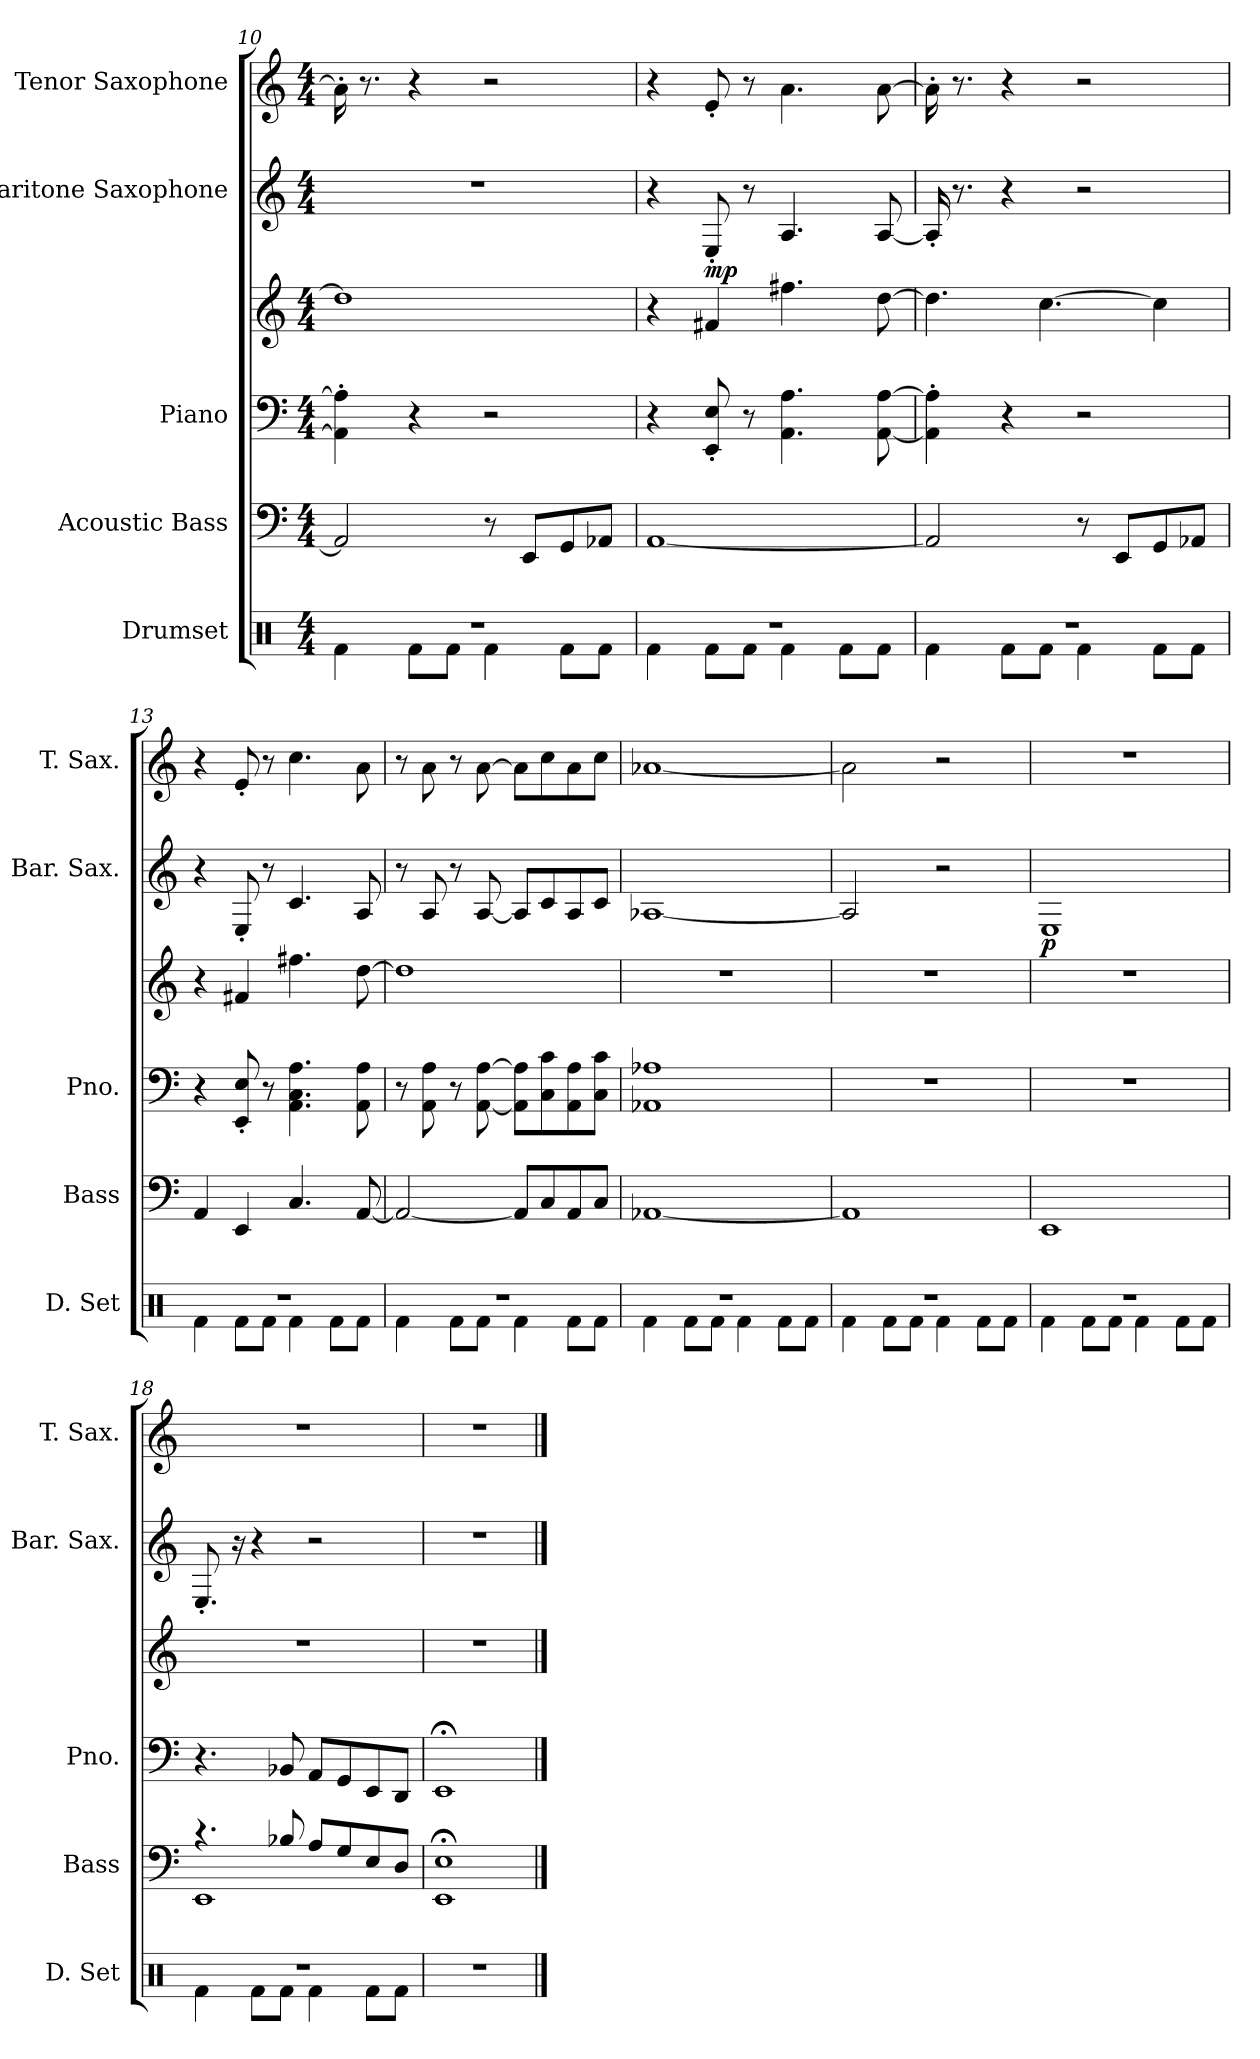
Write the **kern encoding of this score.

**kern	**kern	**kern	**kern	**kern	**dynam	**kern
*part5	*part4	*part3	*part3	*part2	*part2	*part1
*staff6	*staff5	*staff4	*staff3	*staff2	*staff2	*staff1
*I"Drumset	*I"Acoustic Bass	*I"Piano	*	*I"Baritone Saxophone	*	*I"Tenor Saxophone
*I'D. Set	*I'Bass	*I'Pno.	*	*I'Bar. Sax.	*	*I'T. Sax.
*clefX	*clefF4	*clefF4	*clefG2	*clefG2	*	*clefG2
*	*ITrd7c12	*	*	*ITrd12c21	*	*ITrd8c14
*k[]	*k[]	*k[]	*k[]	*k[]	*	*k[]
*M4/4	*M4/4	*M4/4	*M4/4	*M4/4	*	*M4/4
=10	=10	=10	=10	=10	=10	=10
*^	*	*	*	*	*	*
1r	4Rf\	2AAA/]	4AA\]' 4A\]'	1dd]	1r	.	16A'\]
.	.	.	.	.	.	.	8.r
.	8Rf\L	.	4r	.	.	.	4r
.	8Rf\J	.	.	.	.	.	.
.	4Rf\	8r	2r	.	.	.	2r
.	.	8EEE/L	.	.	.	.	.
.	8Rf\L	8GGG/	.	.	.	.	.
.	8Rf\J	8AAA-X/J	.	.	.	.	.
=11	=11	=11	=11	=11	=11	=11	=11
1r	4Rf\	[1AAA	4r	4r	4r	.	4r
!	!	!	!	!	!	!LO:DY:b	!
.	8Rf\L	.	8EE/' 8E/'	4f#X/	8EE'/	mp	8E'/
.	8Rf\J	.	8r	.	8r	.	8r
.	4Rf\	.	4.AA\ 4.A\	4.ff#X\	4.AA/	.	4.A\
.	8Rf\L	.	.	.	.	.	.
.	8Rf\J	.	[8AA\ [8A\	[8dd\	[8AA/	.	[8A\
=12	=12	=12	=12	=12	=12	=12	=12
1r	4Rf\	2AAA/]	4AA\]' 4A\]'	4.dd\]	16AA'/]	.	16A'\]
.	.	.	.	.	8.r	.	8.r
.	8Rf\L	.	4r	.	4r	.	4r
.	8Rf\J	.	.	[4.cc\	.	.	.
.	4Rf\	8r	2r	.	2r	.	2r
.	.	8EEE/L	.	.	.	.	.
.	8Rf\L	8GGG/	.	4cc\]	.	.	.
.	8Rf\J	8AAA-X/J	.	.	.	.	.
!!LO:LB:g=z
=13	=13	=13	=13	=13	=13	=13	=13
1r	4Rf\	4AAA/	4r	4r	4r	.	4r
.	8Rf\L	4EEE/	8EE/' 8E/'	4f#X/	8EE'/	.	8E'/
.	8Rf\J	.	8r	.	8r	.	8r
.	4Rf\	4.CC/	4.AA\ 4.C\ 4.A\	4.ff#X\	4.C/	.	4.c\
.	8Rf\L	.	.	.	.	.	.
.	8Rf\J	[8AAA/	8AA\ 8A\	[8dd\	8AA/	.	8A\
=14	=14	=14	=14	=14	=14	=14	=14
1r	4Rf\	2AAA/_	8r	1dd]	8r	.	8r
.	.	.	8AA\ 8A\	.	8AA/	.	8A\
.	8Rf\L	.	8r	.	8r	.	8r
.	8Rf\J	.	[8AA\ [8A\	.	[8AA/	.	[8A\
.	4Rf\	8AAA/L]	8AA\] 8A\]L	.	8AA/L]	.	8A\L]
.	.	8CC/	8C\ 8c\	.	8C/	.	8c\
.	8Rf\L	8AAA/	8AA\ 8A\	.	8AA/	.	8A\
.	8Rf\J	8CC/J	8C\ 8c\J	.	8C/J	.	8c\J
=15	=15	=15	=15	=15	=15	=15	=15
1r	4Rf\	[1AAA-X	1AA-X 1A-X	1r	[1AA-X	.	[1A-X
.	8Rf\L	.	.	.	.	.	.
.	8Rf\J	.	.	.	.	.	.
.	4Rf\	.	.	.	.	.	.
.	8Rf\L	.	.	.	.	.	.
.	8Rf\J	.	.	.	.	.	.
=16	=16	=16	=16	=16	=16	=16	=16
1r	4Rf\	1AAA-]	1r	1r	2AA-/]	.	2A-\]
.	8Rf\L	.	.	.	.	.	.
.	8Rf\J	.	.	.	.	.	.
.	4Rf\	.	.	.	2r	.	2r
.	8Rf\L	.	.	.	.	.	.
.	8Rf\J	.	.	.	.	.	.
=17	=17	=17	=17	=17	=17	=17	=17
!	!	!	!	!	!	!LO:DY:b	!
1r	4Rf\	1EEE	1r	1r	1EE	p	1r
.	8Rf\L	.	.	.	.	.	.
.	8Rf\J	.	.	.	.	.	.
.	4Rf\	.	.	.	.	.	.
.	8Rf\L	.	.	.	.	.	.
.	8Rf\J	.	.	.	.	.	.
=18	=18	=18	=18	=18	=18	=18	=18
*	*	*^	*	*	*	*	*
1r	4Rf\	4.r	1EEE	4.r	1r	8.EE'/	.	1r
.	.	.	.	.	.	16r	.	.
.	8Rf\L	.	.	.	.	4r	.	.
.	8Rf\J	8BB-X/	.	8BB-X/	.	.	.	.
.	4Rf\	8AA/L	.	8AA/L	.	2r	.	.
.	.	8GG/	.	8GG/	.	.	.	.
.	8Rf\L	8EE/	.	8EE/	.	.	.	.
.	8Rf\J	8DD/J	.	8DD/J	.	.	.	.
*v	*v	*	*	*	*	*	*	*
*	*v	*v	*	*	*	*	*
=19	=19	=19	=19	=19	=19	=19
1r	1EEE;< 1EE;<	1EE;<	1r	1r	.	1r
==	==	==	==	==	==	==
*-	*-	*-	*-	*-	*-	*-
